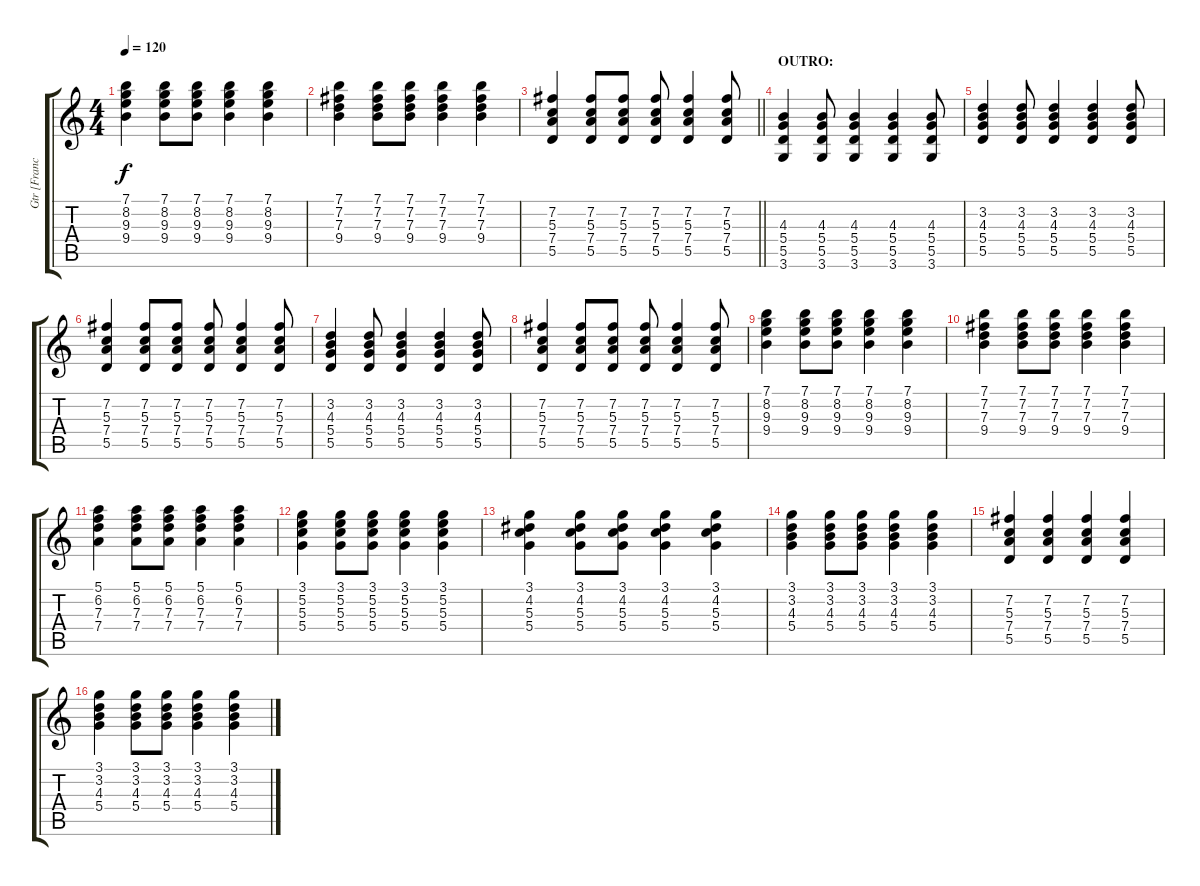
\track ("Gtr [Francisco Durán]" "Gtr [Franc") {instrument acousticguitarsteel}
\staff {score tabs}
\tuning (E4 B3 G3 D3 A2 E2) {hide}
\ts (4 4)
\tempo 120
\clef g2
\ks c
(7.1 8.2 9.3 9.4).4{dy f} (7.1 8.2 9.3 9.4).8 (7.1 8.2 9.3 9.4).8 (7.1 8.2 9.3 9.4).4 (7.1 8.2 9.3 9.4).4 |
(7.1 7.2 7.3 9.4).4 (7.1 7.2 7.3 9.4).8 (7.1 7.2 7.3 9.4).8 (7.1 7.2 7.3 9.4).4 (7.1 7.2 7.3 9.4).4 |
\barLineRight lightlight
(7.2 5.3 7.4 5.5).4 (7.2 5.3 7.4 5.5).8 (7.2 5.3 7.4 5.5).8 (7.2 5.3 7.4 5.5).8 (7.2 5.3 7.4 5.5).4 (7.2 5.3 7.4 5.5).8 |
\section ("" "OUTRO: ")
(4.3 5.4 5.5 3.6).4 (4.3 5.4 5.5 3.6).8 (4.3 5.4 5.5 3.6).4 (4.3 5.4 5.5 3.6).4 (4.3 5.4 5.5 3.6).8 |
(3.2 4.3 5.4 5.5).4 (3.2 4.3 5.4 5.5).8 (3.2 4.3 5.4 5.5).4 (3.2 4.3 5.4 5.5).4 (3.2 4.3 5.4 5.5).8 |
(7.2 5.3 7.4 5.5).4 (7.2 5.3 7.4 5.5).8 (7.2 5.3 7.4 5.5).8 (7.2 5.3 7.4 5.5).8 (7.2 5.3 7.4 5.5).4 (7.2 5.3 7.4 5.5).8 |
(3.2 4.3 5.4 5.5).4 (3.2 4.3 5.4 5.5).8 (3.2 4.3 5.4 5.5).4 (3.2 4.3 5.4 5.5).4 (3.2 4.3 5.4 5.5).8 |
(7.2 5.3 7.4 5.5).4 (7.2 5.3 7.4 5.5).8 (7.2 5.3 7.4 5.5).8 (7.2 5.3 7.4 5.5).8 (7.2 5.3 7.4 5.5).4 (7.2 5.3 7.4 5.5).8 |
(7.1 8.2 9.3 9.4).4 (7.1 8.2 9.3 9.4).8 (7.1 8.2 9.3 9.4).8 (7.1 8.2 9.3 9.4).4 (7.1 8.2 9.3 9.4).4 |
(7.1 7.2 7.3 9.4).4 (7.1 7.2 7.3 9.4).8 (7.1 7.2 7.3 9.4).8 (7.1 7.2 7.3 9.4).4 (7.1 7.2 7.3 9.4).4 |
(5.1 6.2 7.3 7.4).4 (5.1 6.2 7.3 7.4).8 (5.1 6.2 7.3 7.4).8 (5.1 6.2 7.3 7.4).4 (5.1 6.2 7.3 7.4).4 |
(3.1 5.2 5.3 5.4).4 (3.1 5.2 5.3 5.4).8 (3.1 5.2 5.3 5.4).8 (3.1 5.2 5.3 5.4).4 (3.1 5.2 5.3 5.4).4 |
(3.1 4.2 5.3 5.4).4 (3.1 4.2 5.3 5.4).8 (3.1 4.2 5.3 5.4).8 (3.1 4.2 5.3 5.4).4 (3.1 4.2 5.3 5.4).4 |
(3.1 3.2 4.3 5.4).4 (3.1 3.2 4.3 5.4).8 (3.1 3.2 4.3 5.4).8 (3.1 3.2 4.3 5.4).4 (3.1 3.2 4.3 5.4).4 |
(7.2 5.3 7.4 5.5).4 (7.2 5.3 7.4 5.5).4 (7.2 5.3 7.4 5.5).4 (7.2 5.3 7.4 5.5).4 |
(3.1 3.2 4.3 5.4).4 (3.1 3.2 4.3 5.4).8 (3.1 3.2 4.3 5.4).8 (3.1 3.2 4.3 5.4).4 (3.1 3.2 4.3 5.4).4
